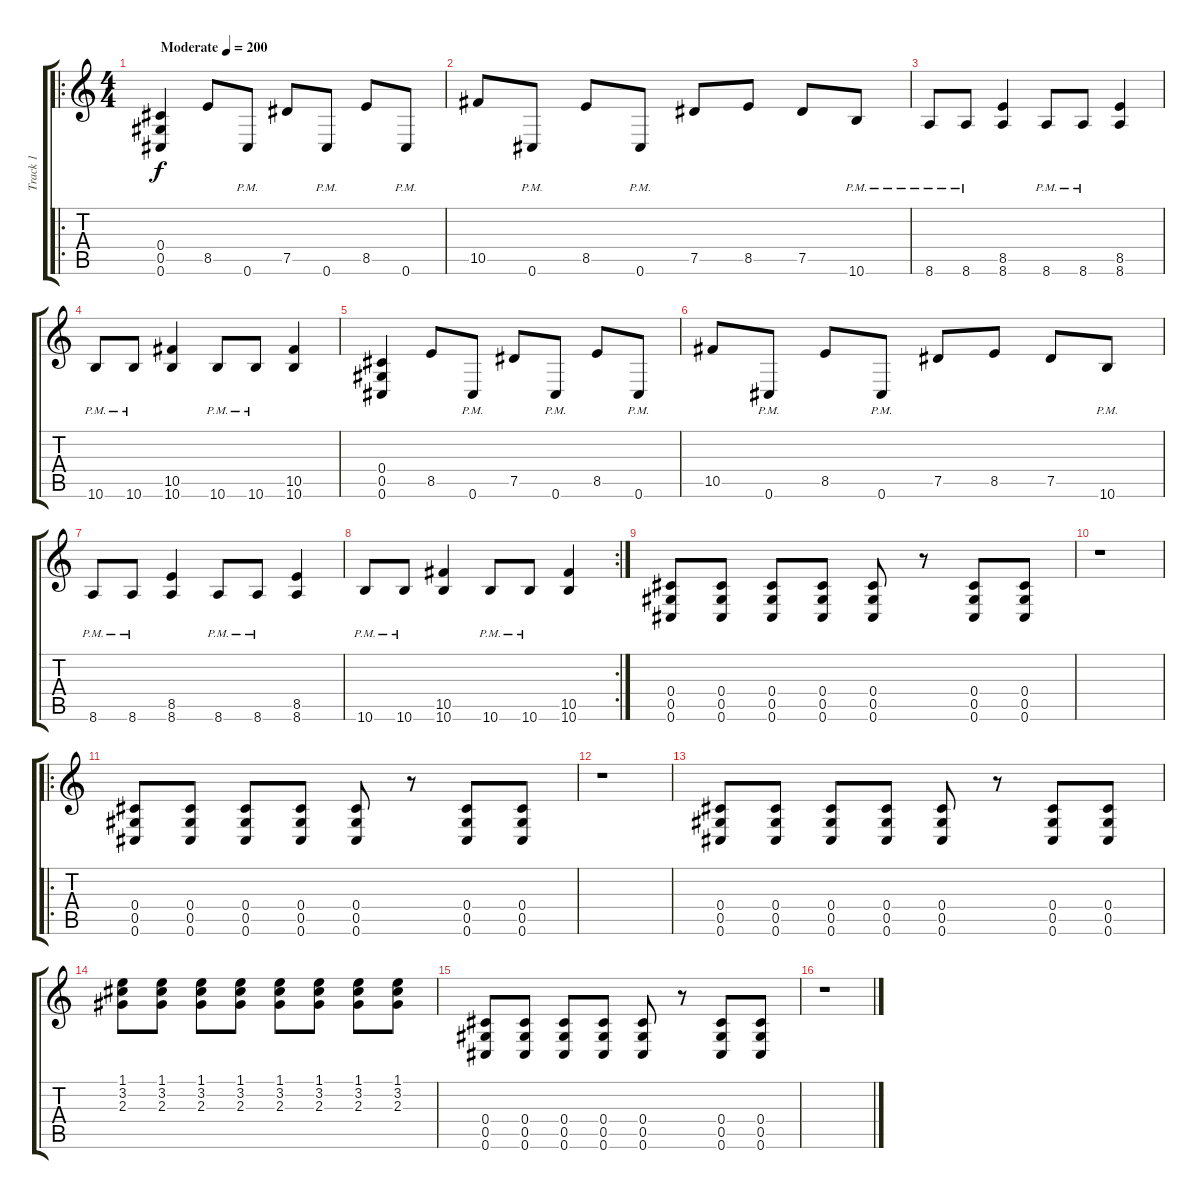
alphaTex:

\track ("Track 1" "Track 1") {instrument distortionguitar}
\staff {score tabs}
\tuning (Eb4 Bb3 Gb3 Db3 Ab2 Db2) {hide}
\ro
\ts (4 4)
\tempo (200 "Moderate")
\clef g2
\ks c
(0.4 0.5 0.6).4{dy f instrument distortionguitar} 8.5.8 0.6{pm}.8 7.5.8 0.6{pm}.8 8.5.8 0.6{pm}.8 |
10.5.8 0.6{pm}.8 8.5.8 0.6{pm}.8 7.5.8 8.5.8 7.5.8 10.6{pm}.8 |
8.6{pm}.8 8.6{pm}.8 (8.5 8.6).4 8.6{pm}.8 8.6{pm}.8 (8.5 8.6).4 |
10.6{pm}.8 10.6{pm}.8 (10.5 10.6).4 10.6{pm}.8 10.6{pm}.8 (10.5 10.6).4 |
(0.4 0.5 0.6).4 8.5.8 0.6{pm}.8 7.5.8 0.6{pm}.8 8.5.8 0.6{pm}.8 |
10.5.8 0.6{pm}.8 8.5.8 0.6{pm}.8 7.5.8 8.5.8 7.5.8 10.6{pm}.8 |
8.6{pm}.8 8.6{pm}.8 (8.5 8.6).4 8.6{pm}.8 8.6{pm}.8 (8.5 8.6).4 |
\rc 2
10.6{pm}.8 10.6{pm}.8 (10.5 10.6).4 10.6{pm}.8 10.6{pm}.8 (10.5 10.6).4 |
(0.4 0.5 0.6).8 (0.4 0.5 0.6).8 (0.4 0.5 0.6).8 (0.4 0.5 0.6).8 (0.4 0.5 0.6).8 r.8 (0.4 0.5 0.6).8 (0.4 0.5 0.6).8 |
r.1 |
\ro
(0.4 0.5 0.6).8 (0.4 0.5 0.6).8 (0.4 0.5 0.6).8 (0.4 0.5 0.6).8 (0.4 0.5 0.6).8 r.8 (0.4 0.5 0.6).8 (0.4 0.5 0.6).8 |
r.1 |
(0.4 0.5 0.6).8 (0.4 0.5 0.6).8 (0.4 0.5 0.6).8 (0.4 0.5 0.6).8 (0.4 0.5 0.6).8 r.8 (0.4 0.5 0.6).8 (0.4 0.5 0.6).8 |
(1.1 3.2 2.3).8 (1.1 3.2 2.3).8 (1.1 3.2 2.3).8 (1.1 3.2 2.3).8 (1.1 3.2 2.3).8 (1.1 3.2 2.3).8 (1.1 3.2 2.3).8 (1.1 3.2 2.3).8 |
(0.4 0.5 0.6).8 (0.4 0.5 0.6).8 (0.4 0.5 0.6).8 (0.4 0.5 0.6).8 (0.4 0.5 0.6).8 r.8 (0.4 0.5 0.6).8 (0.4 0.5 0.6).8 |
r.1
